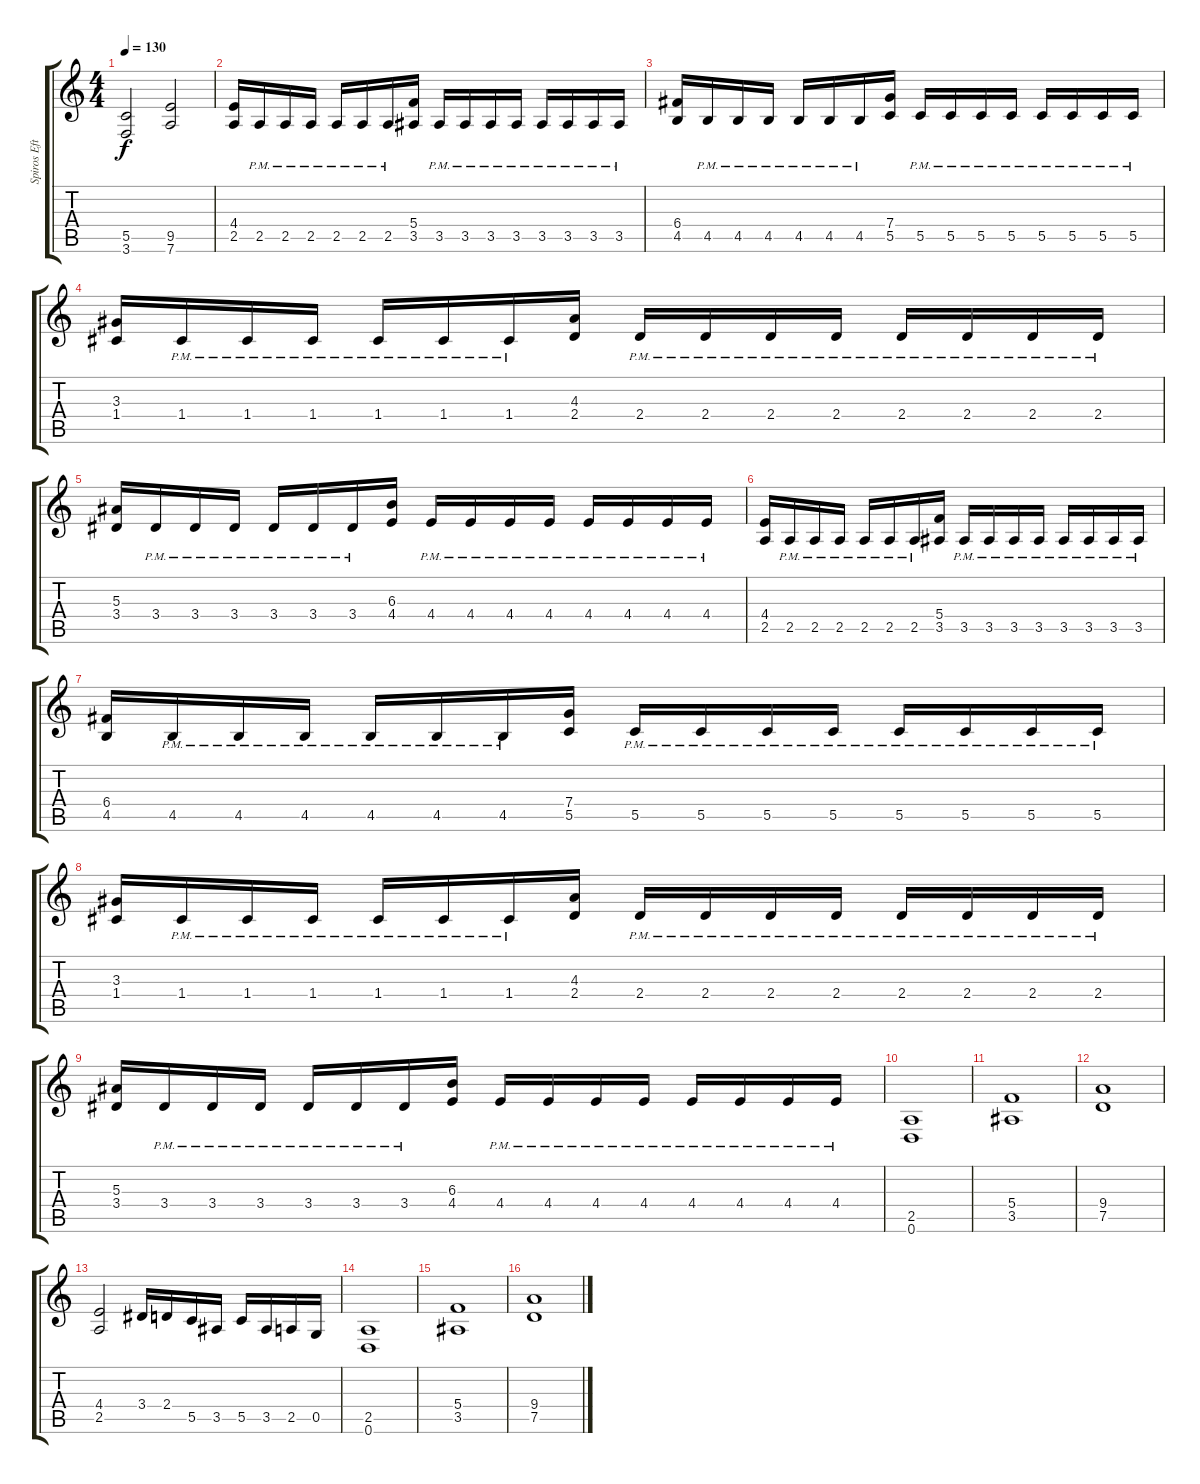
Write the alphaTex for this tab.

\track ("Spiros Efthimiadis" "Spiros Eft") {instrument distortionguitar}
\staff {score tabs}
\tuning (D4 A3 F3 C3 G2 D2) {hide}
\ts (4 4)
\tempo 130
\clef g2
\ks c
(5.5 3.6).2{dy f} (9.5 7.6).2 |
(4.4 2.5).16 2.5{pm}.16 2.5{pm}.16 2.5{pm}.16 2.5{pm}.16 2.5{pm}.16 2.5{pm}.16 (5.4 3.5).16 3.5{pm}.16 3.5{pm}.16 3.5{pm}.16 3.5{pm}.16 3.5{pm}.16 3.5{pm}.16 3.5{pm}.16 3.5{pm}.16 |
(6.4 4.5).16 4.5{pm}.16 4.5{pm}.16 4.5{pm}.16 4.5{pm}.16 4.5{pm}.16 4.5{pm}.16 (7.4 5.5).16 5.5{pm}.16 5.5{pm}.16 5.5{pm}.16 5.5{pm}.16 5.5{pm}.16 5.5{pm}.16 5.5{pm}.16 5.5{pm}.16 |
(3.3 1.4).16 1.4{pm}.16 1.4{pm}.16 1.4{pm}.16 1.4{pm}.16 1.4{pm}.16 1.4{pm}.16 (4.3 2.4).16 2.4{pm}.16 2.4{pm}.16 2.4{pm}.16 2.4{pm}.16 2.4{pm}.16 2.4{pm}.16 2.4{pm}.16 2.4{pm}.16 |
(5.3 3.4).16 3.4{pm}.16 3.4{pm}.16 3.4{pm}.16 3.4{pm}.16 3.4{pm}.16 3.4{pm}.16 (6.3 4.4).16 4.4{pm}.16 4.4{pm}.16 4.4{pm}.16 4.4{pm}.16 4.4{pm}.16 4.4{pm}.16 4.4{pm}.16 4.4{pm}.16 |
(4.4 2.5).16 2.5{pm}.16 2.5{pm}.16 2.5{pm}.16 2.5{pm}.16 2.5{pm}.16 2.5{pm}.16 (5.4 3.5).16 3.5{pm}.16 3.5{pm}.16 3.5{pm}.16 3.5{pm}.16 3.5{pm}.16 3.5{pm}.16 3.5{pm}.16 3.5{pm}.16 |
(6.4 4.5).16 4.5{pm}.16 4.5{pm}.16 4.5{pm}.16 4.5{pm}.16 4.5{pm}.16 4.5{pm}.16 (7.4 5.5).16 5.5{pm}.16 5.5{pm}.16 5.5{pm}.16 5.5{pm}.16 5.5{pm}.16 5.5{pm}.16 5.5{pm}.16 5.5{pm}.16 |
(3.3 1.4).16 1.4{pm}.16 1.4{pm}.16 1.4{pm}.16 1.4{pm}.16 1.4{pm}.16 1.4{pm}.16 (4.3 2.4).16 2.4{pm}.16 2.4{pm}.16 2.4{pm}.16 2.4{pm}.16 2.4{pm}.16 2.4{pm}.16 2.4{pm}.16 2.4{pm}.16 |
(5.3 3.4).16 3.4{pm}.16 3.4{pm}.16 3.4{pm}.16 3.4{pm}.16 3.4{pm}.16 3.4{pm}.16 (6.3 4.4).16 4.4{pm}.16 4.4{pm}.16 4.4{pm}.16 4.4{pm}.16 4.4{pm}.16 4.4{pm}.16 4.4{pm}.16 4.4{pm}.16 |
(2.5 0.6).1 |
(5.4 3.5).1 |
(9.4 7.5).1 |
(4.4 2.5).2 3.4.16 2.4.16 5.5.16 3.5.16 5.5.16 3.5.16 2.5.16 0.5.16 |
(2.5 0.6).1 |
(5.4 3.5).1 |
(9.4 7.5).1
